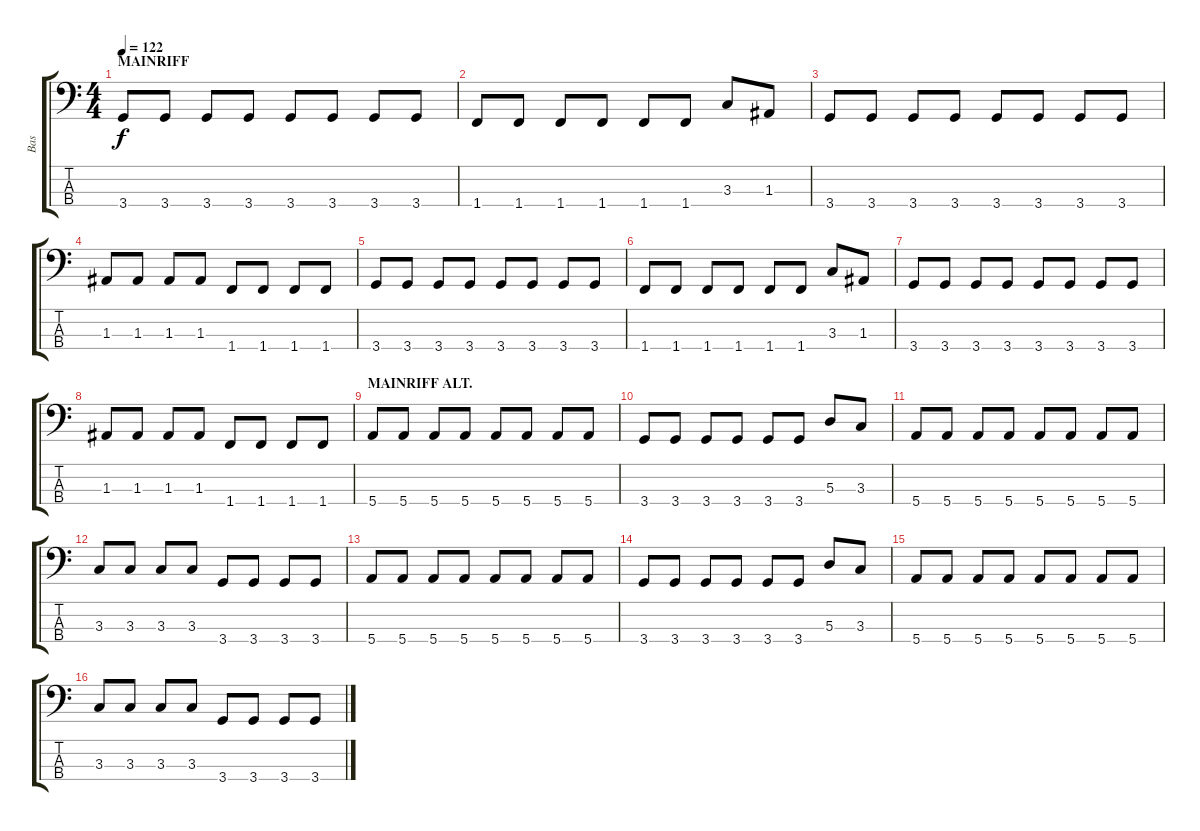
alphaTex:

\track ("Bas" "Bas") {instrument electricbasspick}
\staff {score tabs}
\tuning (G2 D2 A1 E1) {hide}
\ts (4 4)
\section ("" "MAINRIFF ")
\tempo 122
\clef f4
\ks c
3.4.8{dy f instrument electricbasspick} 3.4.8 3.4.8 3.4.8 3.4.8 3.4.8 3.4.8 3.4.8 |
1.4.8 1.4.8 1.4.8 1.4.8 1.4.8 1.4.8 3.3.8 1.3.8 |
3.4.8 3.4.8 3.4.8 3.4.8 3.4.8 3.4.8 3.4.8 3.4.8 |
1.3.8 1.3.8 1.3.8 1.3.8 1.4.8 1.4.8 1.4.8 1.4.8 |
3.4.8 3.4.8 3.4.8 3.4.8 3.4.8 3.4.8 3.4.8 3.4.8 |
1.4.8 1.4.8 1.4.8 1.4.8 1.4.8 1.4.8 3.3.8 1.3.8 |
3.4.8 3.4.8 3.4.8 3.4.8 3.4.8 3.4.8 3.4.8 3.4.8 |
1.3.8 1.3.8 1.3.8 1.3.8 1.4.8 1.4.8 1.4.8 1.4.8 |
\section ("" "MAINRIFF ALT.")
5.4.8 5.4.8 5.4.8 5.4.8 5.4.8 5.4.8 5.4.8 5.4.8 |
3.4.8 3.4.8 3.4.8 3.4.8 3.4.8 3.4.8 5.3.8 3.3.8 |
5.4.8 5.4.8 5.4.8 5.4.8 5.4.8 5.4.8 5.4.8 5.4.8 |
3.3.8 3.3.8 3.3.8 3.3.8 3.4.8 3.4.8 3.4.8 3.4.8 |
5.4.8 5.4.8 5.4.8 5.4.8 5.4.8 5.4.8 5.4.8 5.4.8 |
3.4.8 3.4.8 3.4.8 3.4.8 3.4.8 3.4.8 5.3.8 3.3.8 |
5.4.8 5.4.8 5.4.8 5.4.8 5.4.8 5.4.8 5.4.8 5.4.8 |
3.3.8 3.3.8 3.3.8 3.3.8 3.4.8 3.4.8 3.4.8 3.4.8
